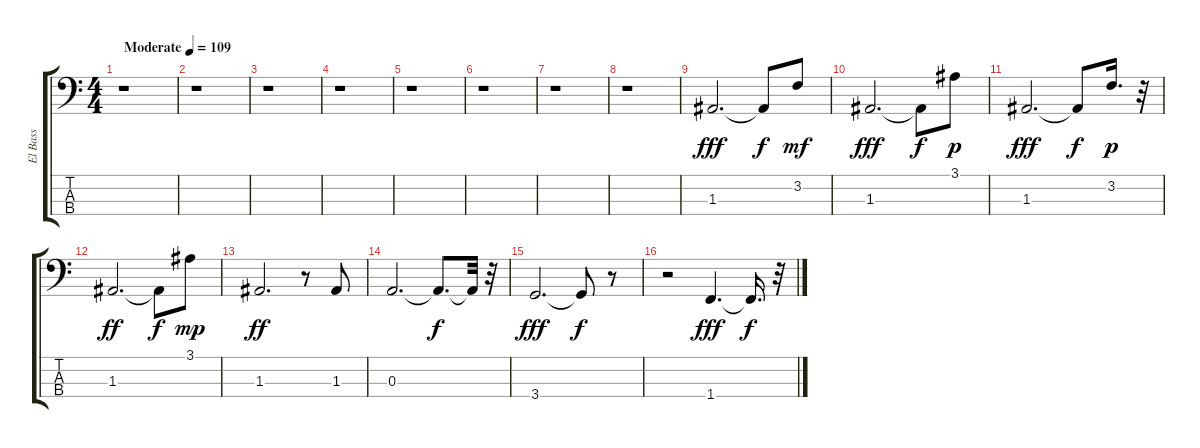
\track ("El Bass" "El Bass") {instrument fretlessbass}
\staff {score tabs}
\tuning (G2 D2 A1 E1) {hide}
\ts (4 4)
\tempo (109 "Moderate")
\clef f4
\ks c
r.1{dy fff instrument fretlessbass} |
r.1 |
r.1 |
r.1 |
r.1 |
r.1 |
r.1 |
r.1 |
1.3.2{d} 1.3{t}.8{dy f} 3.2.8{dy mf} |
1.3.2{d dy fff} 1.3{t}.8{dy f} 3.1.8{dy p} |
1.3.2{d dy fff} 1.3{t}.8{dy f} 3.2.16{d dy p} r.32 |
1.3.2{d dy ff} 1.3{t}.8{dy f} 3.1.8{dy mp} |
1.3.2{d dy ff} r.8 1.3.8 |
0.3.2{d} 0.3{t}.8{d dy f} 0.3{t}.32 r.32 |
3.4.2{d dy fff} 3.4{t}.8{dy f} r.8 |
r.2 1.4.4{d dy fff} 1.4{t}.16{d dy f} r.32
